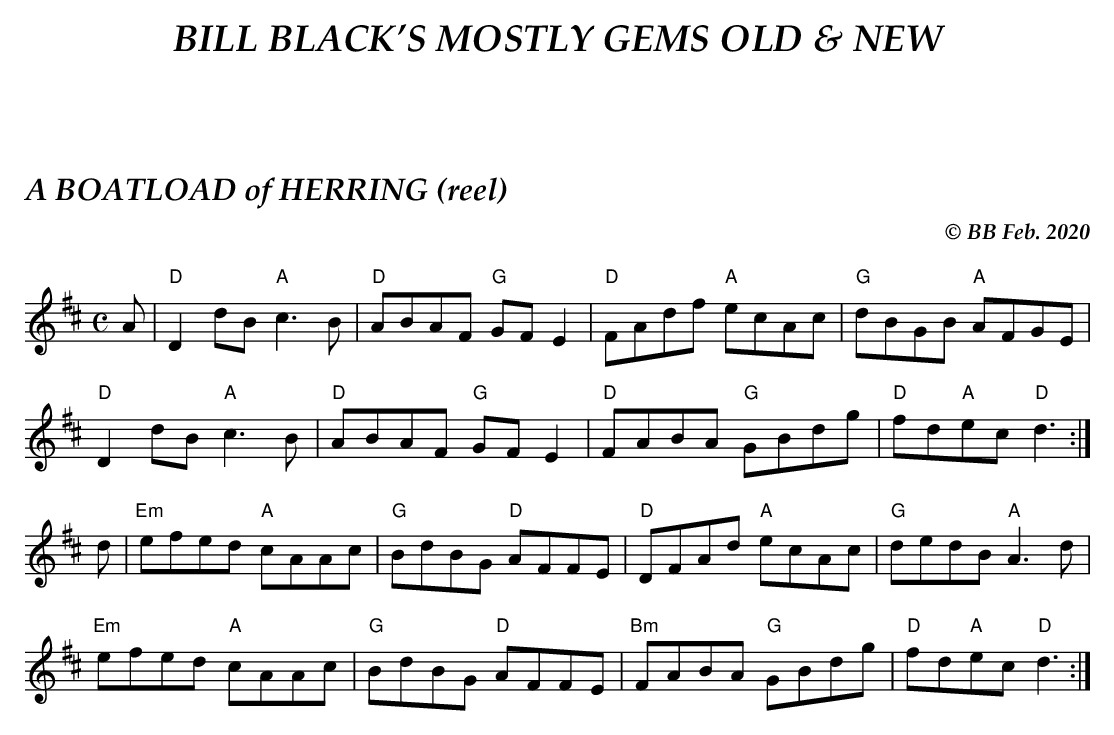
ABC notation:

X:1
T:BOATLOAD of HERRING (reel), A
C:© BB Feb. 2020
M:C
Q:1/4=180
K:D
A|"D"D2dB "A"c3B|"D"ABAF "G"GFE2|"D"FAdf "A"ecAc|"G"dBGB "A"AFGE|
"D"D2dB "A"c3B|"D"ABAF "G"GFE2|"D"FABA "G"GBdg|"D"fd"A"ec "D"d3 :|
d|"Em"efed "A"cAAc|"G"BdBG "D"AFFE|"D"DFAd "A"ecAc|"G"dedB "A"A3d|
"Em"efed "A"cAAc|"G"BdBG "D"AFFE|"Bm"FABA "G"GBdg|"D"fd"A"ec "D"d3:|
